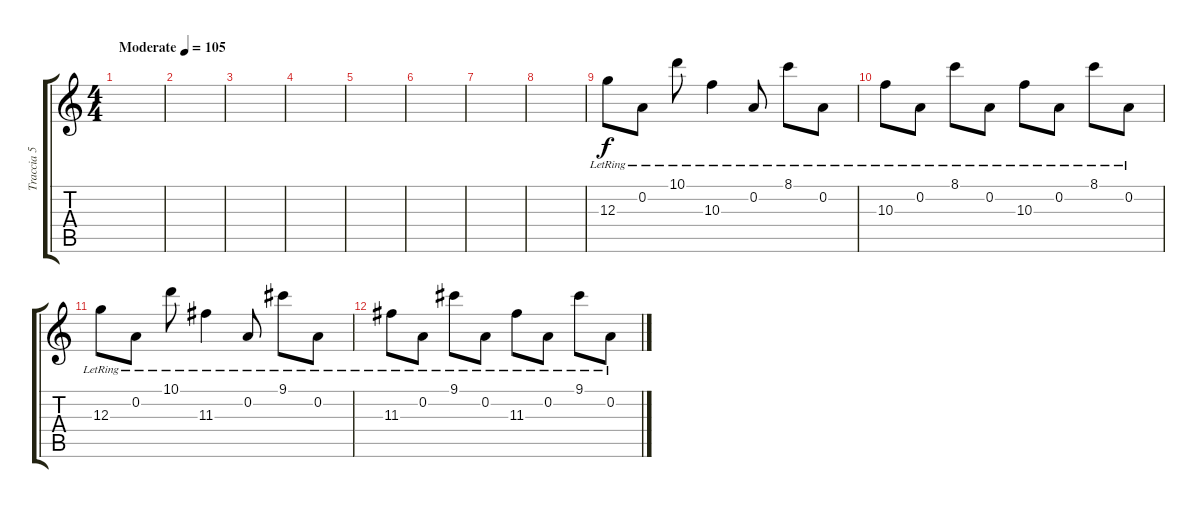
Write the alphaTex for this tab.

\track ("Traccia 5" "Traccia 5") {instrument electricguitarclean}
\staff {score tabs}
\tuning (E4 A3 G3 D3 A2 D2) {hide}
\ts (4 4)
\tempo (105 "Moderate")
\clef g2
\ks c
|
|
|
|
|
|
|
|
12.3{lr}.8 0.2{lr}.8 10.1{lr}.8 10.3{lr}.4 0.2{lr}.8 8.1{lr}.8 0.2{lr}.8 |
10.3{lr}.8 0.2{lr}.8 8.1{lr}.8 0.2{lr}.8 10.3{lr}.8 0.2{lr}.8 8.1{lr}.8 0.2{lr}.8 |
12.3{lr}.8 0.2{lr}.8 10.1{lr}.8 11.3{lr}.4 0.2{lr}.8 9.1{lr}.8 0.2{lr}.8 |
11.3{lr}.8 0.2{lr}.8 9.1{lr}.8 0.2{lr}.8 11.3{lr}.8 0.2{lr}.8 9.1{lr}.8 0.2{lr}.8
